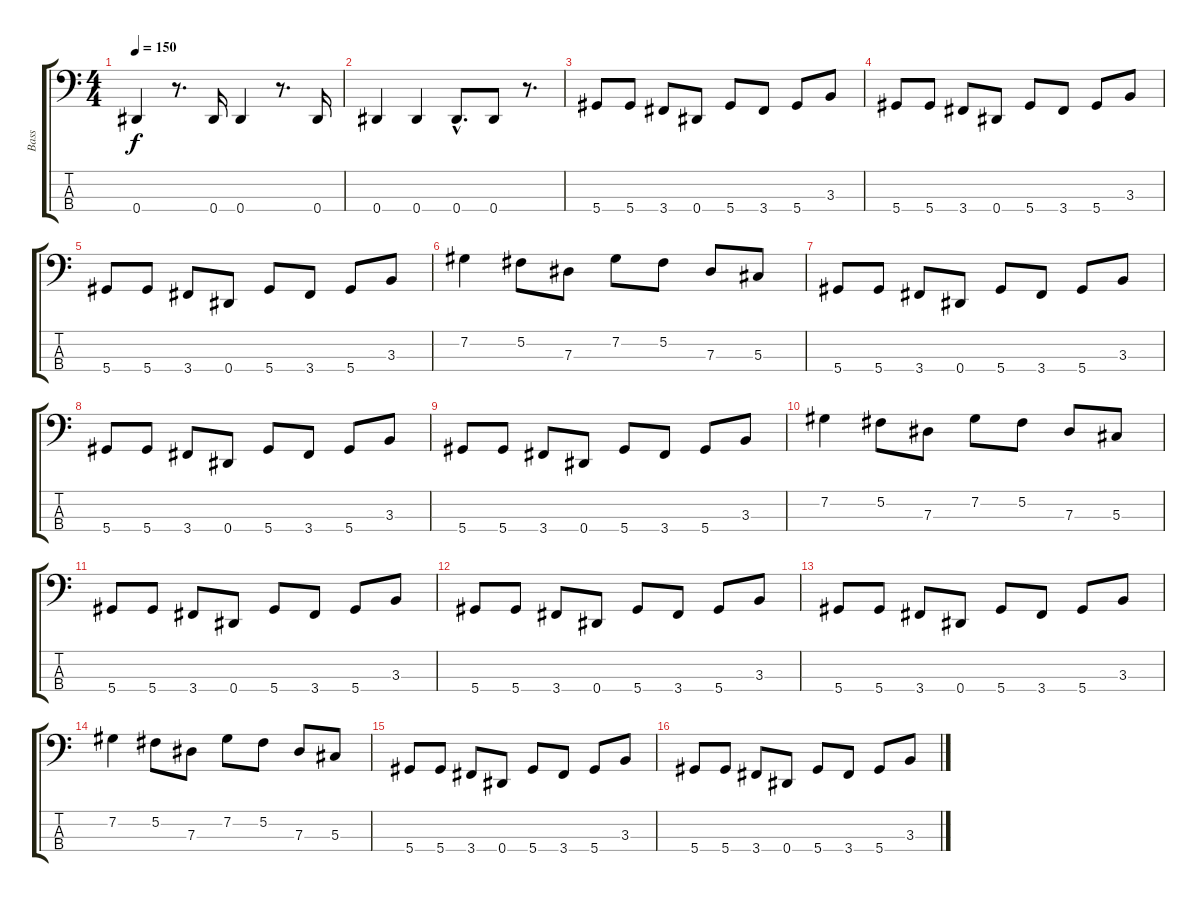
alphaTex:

\track ("Bass" "Bass") {instrument electricbassfinger}
\staff {score tabs}
\tuning (Gb2 Db2 Ab1 Eb1) {hide}
\ts (4 4)
\tempo 150
\clef f4
\ks c
0.4.4{dy f} r.8{d} 0.4.16 0.4.4 r.8{d} 0.4.16 |
0.4.4 0.4.4 0.4{hac}.8{d} 0.4.8 r.8{d} |
5.4.8 5.4.8 3.4.8 0.4.8 5.4.8 3.4.8 5.4.8 3.3.8 |
5.4.8 5.4.8 3.4.8 0.4.8 5.4.8 3.4.8 5.4.8 3.3.8 |
5.4.8 5.4.8 3.4.8 0.4.8 5.4.8 3.4.8 5.4.8 3.3.8 |
7.2.4 5.2.8 7.3.8 7.2.8 5.2.8 7.3.8 5.3.8 |
5.4.8 5.4.8 3.4.8 0.4.8 5.4.8 3.4.8 5.4.8 3.3.8 |
5.4.8 5.4.8 3.4.8 0.4.8 5.4.8 3.4.8 5.4.8 3.3.8 |
5.4.8 5.4.8 3.4.8 0.4.8 5.4.8 3.4.8 5.4.8 3.3.8 |
7.2.4 5.2.8 7.3.8 7.2.8 5.2.8 7.3.8 5.3.8 |
5.4.8 5.4.8 3.4.8 0.4.8 5.4.8 3.4.8 5.4.8 3.3.8 |
5.4.8 5.4.8 3.4.8 0.4.8 5.4.8 3.4.8 5.4.8 3.3.8 |
5.4.8 5.4.8 3.4.8 0.4.8 5.4.8 3.4.8 5.4.8 3.3.8 |
7.2.4 5.2.8 7.3.8 7.2.8 5.2.8 7.3.8 5.3.8 |
5.4.8 5.4.8 3.4.8 0.4.8 5.4.8 3.4.8 5.4.8 3.3.8 |
5.4.8 5.4.8 3.4.8 0.4.8 5.4.8 3.4.8 5.4.8 3.3.8
